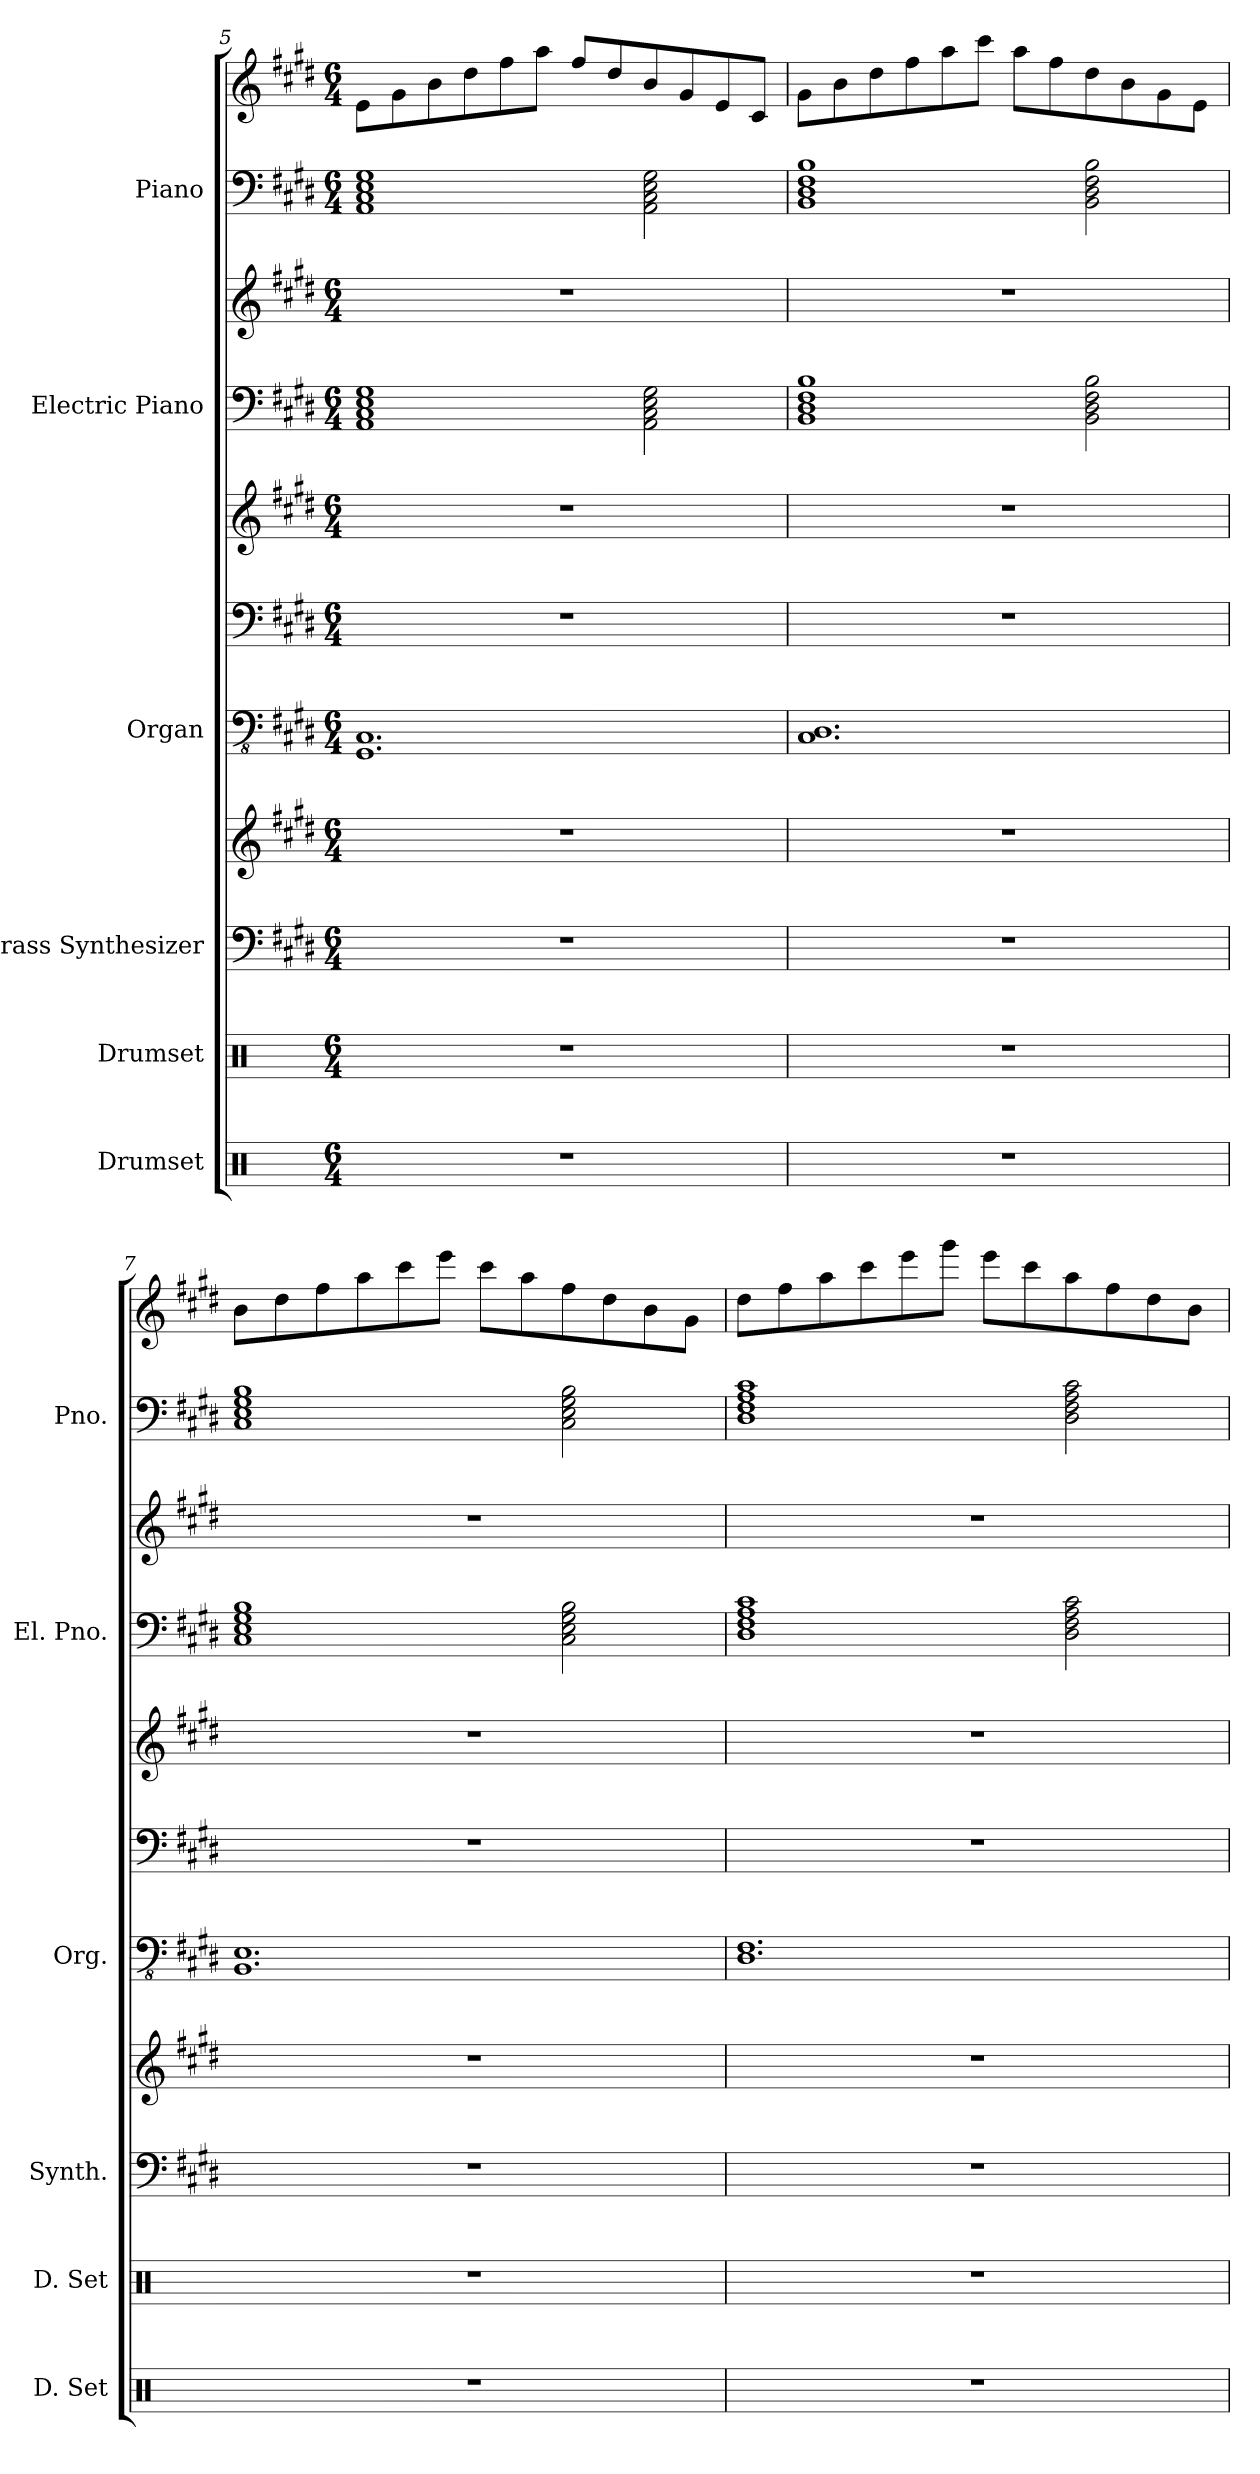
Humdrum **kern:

**kern	**kern	**kern	**kern	**kern	**kern	**kern	**kern	**kern	**kern	**kern
*part6	*part5	*part4	*part4	*part3	*part3	*part3	*part2	*part2	*part1	*part1
*staff11	*staff10	*staff9	*staff8	*staff7	*staff6	*staff5	*staff4	*staff3	*staff2	*staff1
*I"Drumset	*I"Drumset	*I"Brass Synthesizer	*	*I"Organ	*	*	*I"Electric Piano	*	*I"Piano	*
*I'D. Set	*I'D. Set	*I'Synth.	*	*I'Org.	*	*	*I'El. Pno.	*	*I'Pno.	*
!!LO:PB:g=z
*clefX	*clefX	*clefF4	*clefG2	*clefFv4	*clefF4	*clefG2	*clefF4	*clefG2	*clefF4	*clefG2
*k[]	*k[]	*k[f#c#g#d#]	*k[f#c#g#d#]	*k[f#c#g#d#]	*k[f#c#g#d#]	*k[f#c#g#d#]	*k[f#c#g#d#]	*k[f#c#g#d#]	*k[f#c#g#d#]	*k[f#c#g#d#]
*M6/4	*M6/4	*M6/4	*M6/4	*M6/4	*M6/4	*M6/4	*M6/4	*M6/4	*M6/4	*M6/4
=5	=5	=5	=5	=5	=5	=5	=5	=5	=5	=5
1.r	1.r	1.r	1.r	1.GGG# 1.CC#	1.r	1.r	1AA 1C# 1E 1G#	1.r	1AA 1C# 1E 1G#	8e\L
.	.	.	.	.	.	.	.	.	.	8g#\
.	.	.	.	.	.	.	.	.	.	8b\
.	.	.	.	.	.	.	.	.	.	8dd#\
.	.	.	.	.	.	.	.	.	.	8ff#\
.	.	.	.	.	.	.	.	.	.	8aa\J
.	.	.	.	.	.	.	.	.	.	8ff#/L
.	.	.	.	.	.	.	.	.	.	8dd#/
.	.	.	.	.	.	.	2AA\ 2C#\ 2E\ 2G#\	.	2AA\ 2C#\ 2E\ 2G#\	8b/
.	.	.	.	.	.	.	.	.	.	8g#/
.	.	.	.	.	.	.	.	.	.	8e/
.	.	.	.	.	.	.	.	.	.	8c#/J
=6	=6	=6	=6	=6	=6	=6	=6	=6	=6	=6
1.r	1.r	1.r	1.r	1.CC# 1.DD#	1.r	1.r	1BB 1D# 1F# 1B	1.r	1BB 1D# 1F# 1B	8g#\L
.	.	.	.	.	.	.	.	.	.	8b\
.	.	.	.	.	.	.	.	.	.	8dd#\
.	.	.	.	.	.	.	.	.	.	8ff#\
.	.	.	.	.	.	.	.	.	.	8aa\
.	.	.	.	.	.	.	.	.	.	8ccc#\J
.	.	.	.	.	.	.	.	.	.	8aa\L
.	.	.	.	.	.	.	.	.	.	8ff#\
.	.	.	.	.	.	.	2BB\ 2D#\ 2F#\ 2B\	.	2BB\ 2D#\ 2F#\ 2B\	8dd#\
.	.	.	.	.	.	.	.	.	.	8b\
.	.	.	.	.	.	.	.	.	.	8g#\
.	.	.	.	.	.	.	.	.	.	8e\J
=7	=7	=7	=7	=7	=7	=7	=7	=7	=7	=7
1.r	1.r	1.r	1.r	1.BBB 1.EE	1.r	1.r	1C# 1E 1G# 1B	1.r	1C# 1E 1G# 1B	8b\L
.	.	.	.	.	.	.	.	.	.	8dd#\
.	.	.	.	.	.	.	.	.	.	8ff#\
.	.	.	.	.	.	.	.	.	.	8aa\
.	.	.	.	.	.	.	.	.	.	8ccc#\
.	.	.	.	.	.	.	.	.	.	8eee\J
.	.	.	.	.	.	.	.	.	.	8ccc#\L
.	.	.	.	.	.	.	.	.	.	8aa\
.	.	.	.	.	.	.	2C#\ 2E\ 2G#\ 2B\	.	2C#\ 2E\ 2G#\ 2B\	8ff#\
.	.	.	.	.	.	.	.	.	.	8dd#\
.	.	.	.	.	.	.	.	.	.	8b\
.	.	.	.	.	.	.	.	.	.	8g#\J
!!LO:PB:g=z
=8	=8	=8	=8	=8	=8	=8	=8	=8	=8	=8
1.r	1.r	1.r	1.r	1.DD# 1.FF#	1.r	1.r	1D# 1F# 1A 1c#	1.r	1D# 1F# 1A 1c#	8dd#\L
.	.	.	.	.	.	.	.	.	.	8ff#\
.	.	.	.	.	.	.	.	.	.	8aa\
.	.	.	.	.	.	.	.	.	.	8ccc#\
.	.	.	.	.	.	.	.	.	.	8eee\
.	.	.	.	.	.	.	.	.	.	8ggg#\J
.	.	.	.	.	.	.	.	.	.	8eee\L
.	.	.	.	.	.	.	.	.	.	8ccc#\
.	.	.	.	.	.	.	2D#\ 2F#\ 2A\ 2c#\	.	2D#\ 2F#\ 2A\ 2c#\	8aa\
.	.	.	.	.	.	.	.	.	.	8ff#\
.	.	.	.	.	.	.	.	.	.	8dd#\
.	.	.	.	.	.	.	.	.	.	8b\J
=	=	=	=	=	=	=	=	=	=	=
*-	*-	*-	*-	*-	*-	*-	*-	*-	*-	*-
